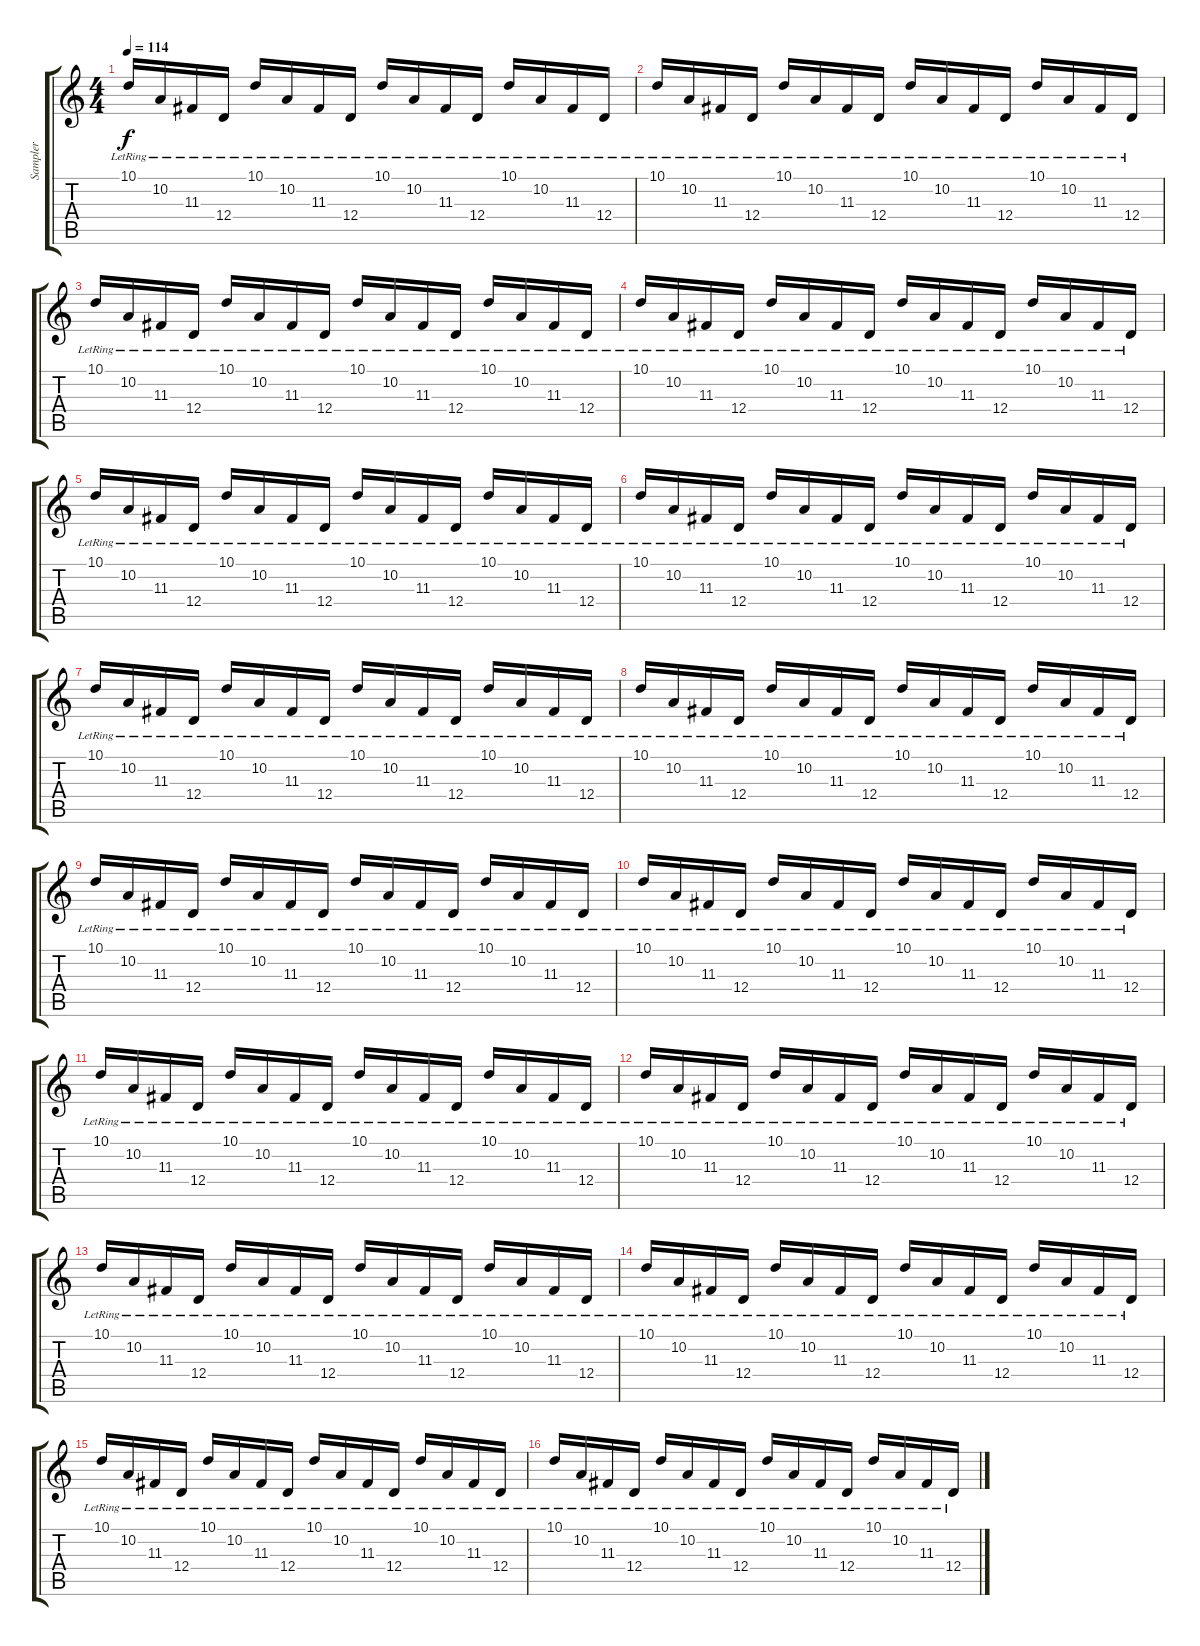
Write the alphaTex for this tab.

\track ("Sampler" "Sampler") {instrument musicbox}
\staff {score tabs}
\tuning (E4 B3 G3 D3 A2 E2) {hide}
\ts (4 4)
\tempo 114
\clef g2
\ks c
10.1{lr}.16{dy f} 10.2{lr}.16 11.3{lr}.16 12.4{lr}.16 10.1{lr}.16 10.2{lr}.16 11.3{lr}.16 12.4{lr}.16 10.1{lr}.16 10.2{lr}.16 11.3{lr}.16 12.4{lr}.16 10.1{lr}.16 10.2{lr}.16 11.3{lr}.16 12.4{lr}.16 |
10.1{lr}.16 10.2{lr}.16 11.3{lr}.16 12.4{lr}.16 10.1{lr}.16 10.2{lr}.16 11.3{lr}.16 12.4{lr}.16 10.1{lr}.16 10.2{lr}.16 11.3{lr}.16 12.4{lr}.16 10.1{lr}.16 10.2{lr}.16 11.3{lr}.16 12.4{lr}.16 |
10.1{lr}.16 10.2{lr}.16 11.3{lr}.16 12.4{lr}.16 10.1{lr}.16 10.2{lr}.16 11.3{lr}.16 12.4{lr}.16 10.1{lr}.16 10.2{lr}.16 11.3{lr}.16 12.4{lr}.16 10.1{lr}.16 10.2{lr}.16 11.3{lr}.16 12.4{lr}.16 |
10.1{lr}.16 10.2{lr}.16 11.3{lr}.16 12.4{lr}.16 10.1{lr}.16 10.2{lr}.16 11.3{lr}.16 12.4{lr}.16 10.1{lr}.16 10.2{lr}.16 11.3{lr}.16 12.4{lr}.16 10.1{lr}.16 10.2{lr}.16 11.3{lr}.16 12.4{lr}.16 |
10.1{lr}.16 10.2{lr}.16 11.3{lr}.16 12.4{lr}.16 10.1{lr}.16 10.2{lr}.16 11.3{lr}.16 12.4{lr}.16 10.1{lr}.16 10.2{lr}.16 11.3{lr}.16 12.4{lr}.16 10.1{lr}.16 10.2{lr}.16 11.3{lr}.16 12.4{lr}.16 |
10.1{lr}.16 10.2{lr}.16 11.3{lr}.16 12.4{lr}.16 10.1{lr}.16 10.2{lr}.16 11.3{lr}.16 12.4{lr}.16 10.1{lr}.16 10.2{lr}.16 11.3{lr}.16 12.4{lr}.16 10.1{lr}.16 10.2{lr}.16 11.3{lr}.16 12.4{lr}.16 |
10.1{lr}.16 10.2{lr}.16 11.3{lr}.16 12.4{lr}.16 10.1{lr}.16 10.2{lr}.16 11.3{lr}.16 12.4{lr}.16 10.1{lr}.16 10.2{lr}.16 11.3{lr}.16 12.4{lr}.16 10.1{lr}.16 10.2{lr}.16 11.3{lr}.16 12.4{lr}.16 |
10.1{lr}.16 10.2{lr}.16 11.3{lr}.16 12.4{lr}.16 10.1{lr}.16 10.2{lr}.16 11.3{lr}.16 12.4{lr}.16 10.1{lr}.16 10.2{lr}.16 11.3{lr}.16 12.4{lr}.16 10.1{lr}.16 10.2{lr}.16 11.3{lr}.16 12.4{lr}.16 |
10.1{lr}.16 10.2{lr}.16 11.3{lr}.16 12.4{lr}.16 10.1{lr}.16 10.2{lr}.16 11.3{lr}.16 12.4{lr}.16 10.1{lr}.16 10.2{lr}.16 11.3{lr}.16 12.4{lr}.16 10.1{lr}.16 10.2{lr}.16 11.3{lr}.16 12.4{lr}.16 |
10.1{lr}.16 10.2{lr}.16 11.3{lr}.16 12.4{lr}.16 10.1{lr}.16 10.2{lr}.16 11.3{lr}.16 12.4{lr}.16 10.1{lr}.16 10.2{lr}.16 11.3{lr}.16 12.4{lr}.16 10.1{lr}.16 10.2{lr}.16 11.3{lr}.16 12.4{lr}.16 |
10.1{lr}.16 10.2{lr}.16 11.3{lr}.16 12.4{lr}.16 10.1{lr}.16 10.2{lr}.16 11.3{lr}.16 12.4{lr}.16 10.1{lr}.16 10.2{lr}.16 11.3{lr}.16 12.4{lr}.16 10.1{lr}.16 10.2{lr}.16 11.3{lr}.16 12.4{lr}.16 |
10.1{lr}.16 10.2{lr}.16 11.3{lr}.16 12.4{lr}.16 10.1{lr}.16 10.2{lr}.16 11.3{lr}.16 12.4{lr}.16 10.1{lr}.16 10.2{lr}.16 11.3{lr}.16 12.4{lr}.16 10.1{lr}.16 10.2{lr}.16 11.3{lr}.16 12.4{lr}.16 |
10.1{lr}.16 10.2{lr}.16 11.3{lr}.16 12.4{lr}.16 10.1{lr}.16 10.2{lr}.16 11.3{lr}.16 12.4{lr}.16 10.1{lr}.16 10.2{lr}.16 11.3{lr}.16 12.4{lr}.16 10.1{lr}.16 10.2{lr}.16 11.3{lr}.16 12.4{lr}.16 |
10.1{lr}.16 10.2{lr}.16 11.3{lr}.16 12.4{lr}.16 10.1{lr}.16 10.2{lr}.16 11.3{lr}.16 12.4{lr}.16 10.1{lr}.16 10.2{lr}.16 11.3{lr}.16 12.4{lr}.16 10.1{lr}.16 10.2{lr}.16 11.3{lr}.16 12.4{lr}.16 |
10.1{lr}.16 10.2{lr}.16 11.3{lr}.16 12.4{lr}.16 10.1{lr}.16 10.2{lr}.16 11.3{lr}.16 12.4{lr}.16 10.1{lr}.16 10.2{lr}.16 11.3{lr}.16 12.4{lr}.16 10.1{lr}.16 10.2{lr}.16 11.3{lr}.16 12.4{lr}.16 |
10.1{lr}.16 10.2{lr}.16 11.3{lr}.16 12.4{lr}.16 10.1{lr}.16 10.2{lr}.16 11.3{lr}.16 12.4{lr}.16 10.1{lr}.16 10.2{lr}.16 11.3{lr}.16 12.4{lr}.16 10.1{lr}.16 10.2{lr}.16 11.3{lr}.16 12.4{lr}.16
